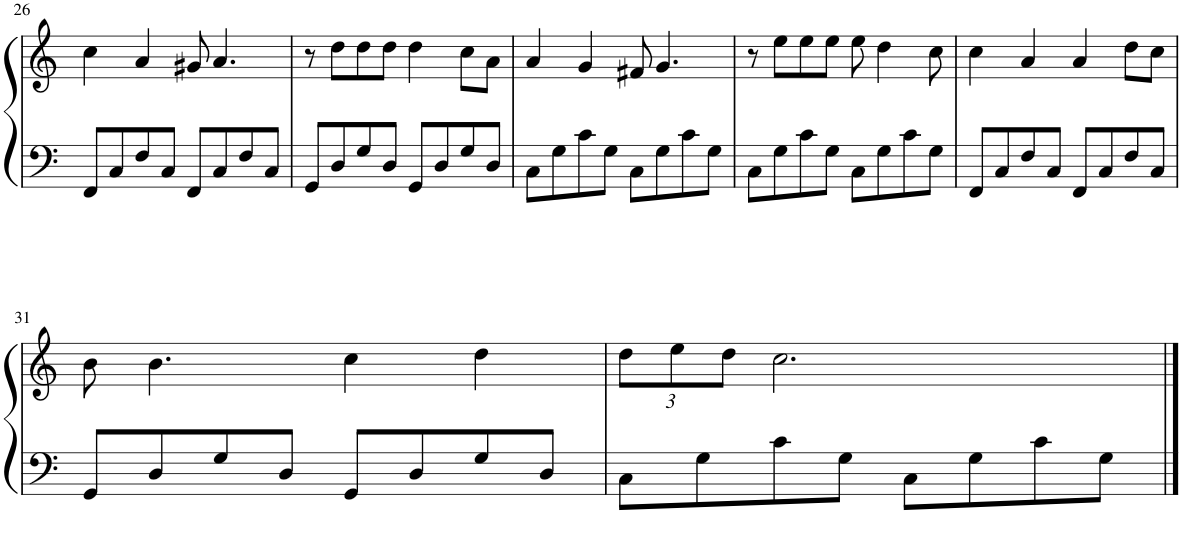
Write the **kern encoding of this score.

**kern	**kern
*part1	*part1
*staff2	*staff1
*I"Piano	*
*I'Pno.	*
!!LO:PB:g=z
*clefF4	*clefG2
*k[]	*k[]
*M4/4	*M4/4
=26	=26
8FF/L	4cc\
8C/	.
8F/	4a/
8C/J	.
8FF/L	8g#X/
8C/	4.a/
8F/	.
8C/J	.
=27	=27
8GG/L	8r
8D/	8dd\L
8G/	8dd\
8D/J	8dd\J
8GG/L	4dd\
8D/	.
8G/	8cc\L
8D/J	8a\J
=28	=28
8C\L	4a/
8G\	.
8c\	4g/
8G\J	.
8C\L	8f#X/
8G\	4.g/
8c\	.
8G\J	.
=29	=29
8C\L	8r
8G\	8ee\L
8c\	8ee\
8G\J	8ee\J
8C\L	8ee\
8G\	4dd\
8c\	.
8G\J	8cc\
=30	=30
8FF/L	4cc\
8C/	.
8F/	4a/
8C/J	.
8FF/L	4a/
8C/	.
8F/	8dd\L
8C/J	8cc\J
!!LO:LB:g=z
=31	=31
8GG/L	8b\
8D/	4.b\
8G/	.
8D/J	.
8GG/L	4cc\
8D/	.
8G/	4dd\
8D/J	.
=32	=32
*	*Xbrackettup
8C\L	12dd\L
.	12ee\
8G\	.
.	12dd\J
8c\	2.cc\
8G\J	.
8C\L	.
8G\	.
8c\	.
8G\J	.
==	==
*-	*-
